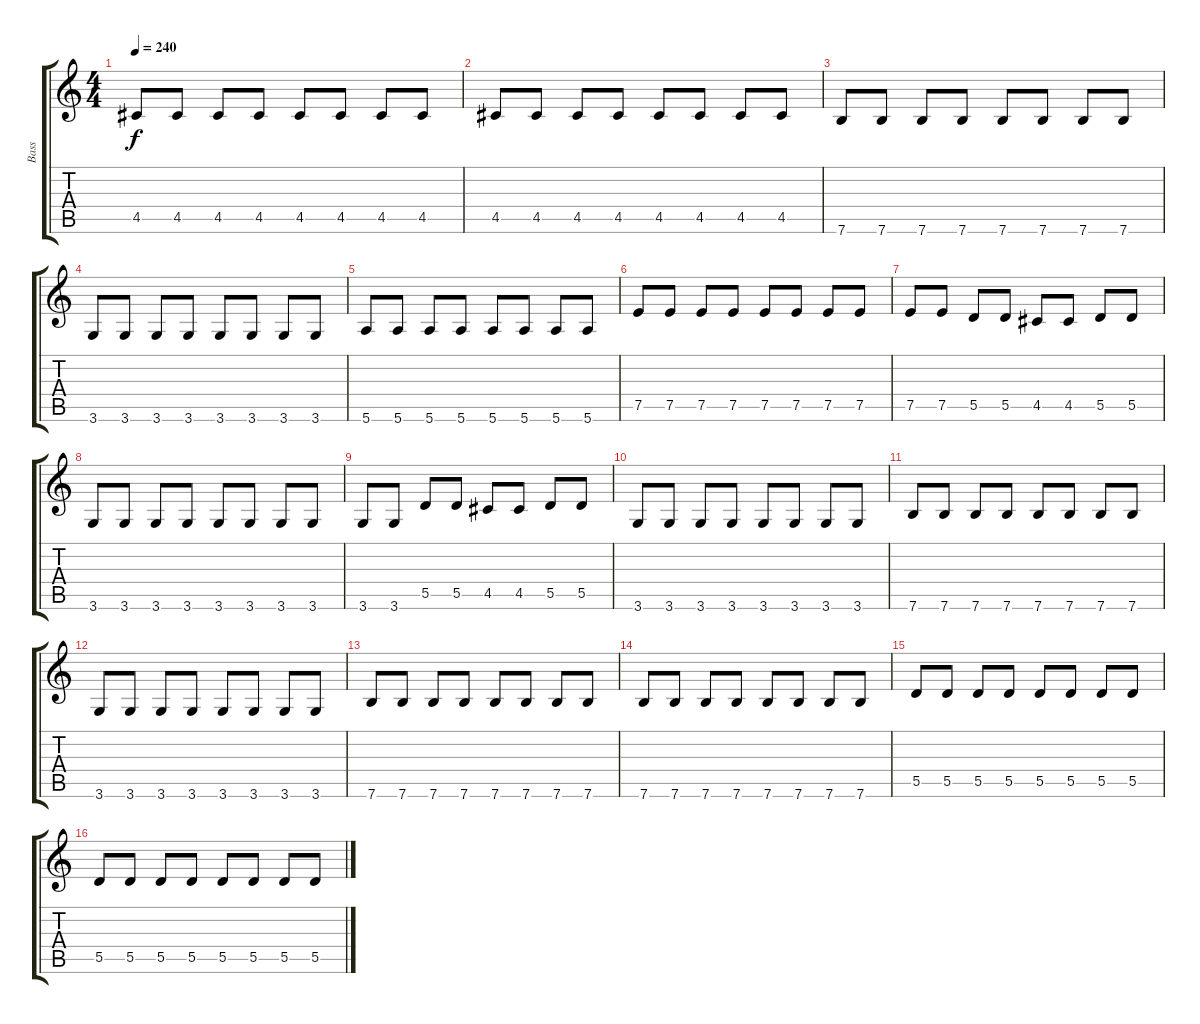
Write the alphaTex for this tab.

\track ("Bass" "Bass") {instrument electricbasspick}
\staff {score tabs}
\tuning (E4 B3 G3 D3 A2 E2) {hide}
\ts (4 4)
\tempo 240
\clef g2
\ks c
4.5.8{dy f} 4.5.8 4.5.8 4.5.8 4.5.8 4.5.8 4.5.8 4.5.8 |
4.5.8 4.5.8 4.5.8 4.5.8 4.5.8 4.5.8 4.5.8 4.5.8 |
7.6.8 7.6.8 7.6.8 7.6.8 7.6.8 7.6.8 7.6.8 7.6.8 |
3.6.8 3.6.8 3.6.8 3.6.8 3.6.8 3.6.8 3.6.8 3.6.8 |
5.6.8 5.6.8 5.6.8 5.6.8 5.6.8 5.6.8 5.6.8 5.6.8 |
7.5.8 7.5.8 7.5.8 7.5.8 7.5.8 7.5.8 7.5.8 7.5.8 |
7.5.8 7.5.8 5.5.8 5.5.8 4.5.8 4.5.8 5.5.8 5.5.8 |
3.6.8 3.6.8 3.6.8 3.6.8 3.6.8 3.6.8 3.6.8 3.6.8 |
3.6.8 3.6.8 5.5.8 5.5.8 4.5.8 4.5.8 5.5.8 5.5.8 |
3.6.8 3.6.8 3.6.8 3.6.8 3.6.8 3.6.8 3.6.8 3.6.8 |
7.6.8 7.6.8 7.6.8 7.6.8 7.6.8 7.6.8 7.6.8 7.6.8 |
3.6.8 3.6.8 3.6.8 3.6.8 3.6.8 3.6.8 3.6.8 3.6.8 |
7.6.8 7.6.8 7.6.8 7.6.8 7.6.8 7.6.8 7.6.8 7.6.8 |
7.6.8 7.6.8 7.6.8 7.6.8 7.6.8 7.6.8 7.6.8 7.6.8 |
5.5.8 5.5.8 5.5.8 5.5.8 5.5.8 5.5.8 5.5.8 5.5.8 |
5.5.8 5.5.8 5.5.8 5.5.8 5.5.8 5.5.8 5.5.8 5.5.8
